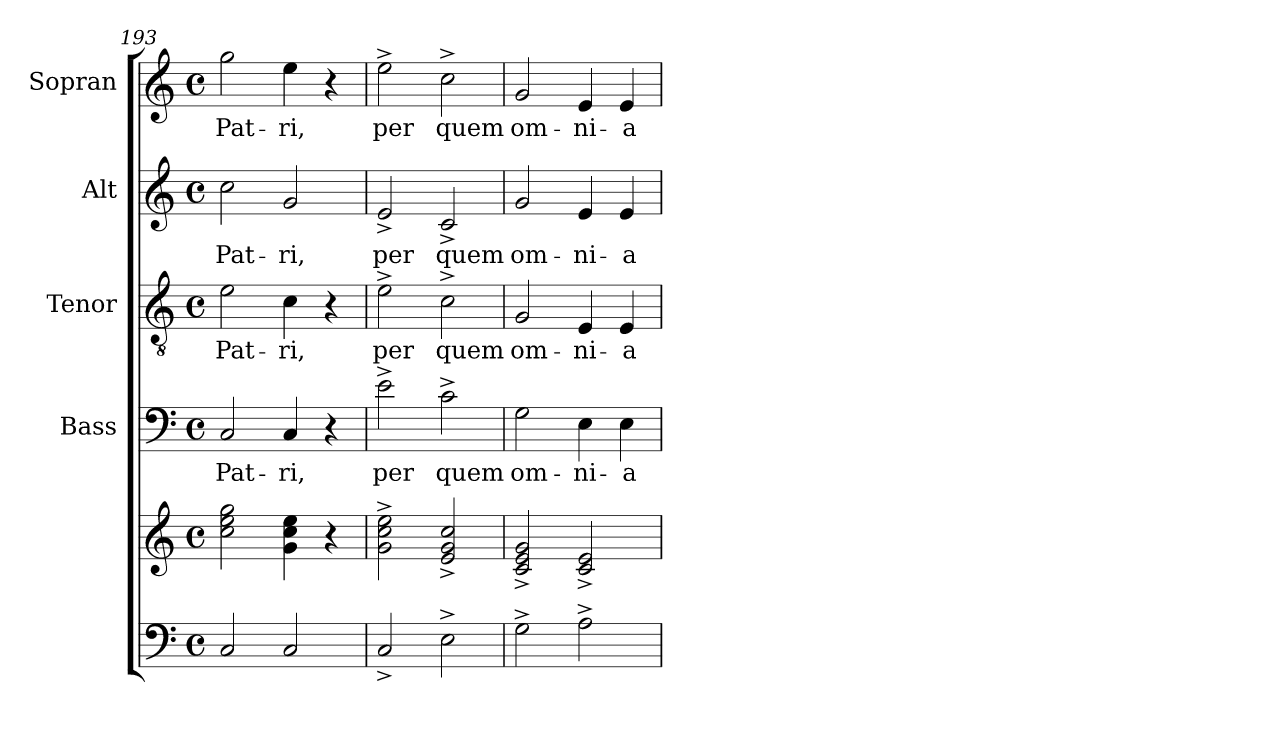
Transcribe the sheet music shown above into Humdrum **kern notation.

**kern	**kern	**kern	**text	**kern	**text	**kern	**text	**kern	**text
*part5	*part5	*part4	*part4	*part3	*part3	*part2	*part2	*part1	*part1
*staff6	*staff5	*staff4	*staff4	*staff3	*staff3	*staff2	*staff2	*staff1	*staff1
*	*	*I"Bass	*	*I"Tenor	*	*I"Alt	*	*I"Sopran	*
*	*	*I'B.	*	*I'T.	*	*I'A.	*	*I'S.	*
*clefF4	*clefG2	*clefF4	*	*clefGv2	*	*clefG2	*	*clefG2	*
*k[]	*k[]	*k[]	*	*k[]	*	*k[]	*	*k[]	*
*C:	*C:	*C:	*	*C:	*	*C:	*	*C:	*
*M4/4	*M4/4	*M4/4	*	*M4/4	*	*M4/4	*	*M4/4	*
*met(c)	*met(c)	*met(c)	*	*met(c)	*	*met(c)	*	*met(c)	*
=193	=193	=193	=193	=193	=193	=193	=193	=193	=193
!	!	!	!LO:LY:b	!	!LO:LY:b	!	!LO:LY:b	!	!LO:LY:b
2C/	2cc\ 2ee\ 2gg\	2C/	Pat-	2e\	Pat-	2cc\	Pat-	2gg\	Pat-
!	!	!	!LO:LY:b	!	!LO:LY:b	!	!LO:LY:b	!	!LO:LY:b
2C/	4g\ 4cc\ 4ee\	4C/	-ri,	4c\	-ri,	2g/	-ri,	4ee\	-ri,
.	4r	4r	.	4r	.	.	.	4r	.
!!LO:LB:g=z
=194	=194	=194	=194	=194	=194	=194	=194	=194	=194
!	!	!	!LO:LY:b	!	!LO:LY:b	!	!LO:LY:b	!	!LO:LY:b
2C^</	2g\^> 2cc\^> 2ee\^>	2e^>\	per	2e^>\	per	2e^>/	per	2ee^>\	per
!	!	!	!LO:LY:b	!	!LO:LY:b	!	!LO:LY:b	!	!LO:LY:b
2E^>\	2e/^< 2g/^< 2cc/^<	2c^>\	quem	2c^>\	quem	2c^>/	quem	2cc^>\	quem
=195	=195	=195	=195	=195	=195	=195	=195	=195	=195
!	!	!	!LO:LY:b	!	!LO:LY:b	!	!LO:LY:b	!	!LO:LY:b
2G^>\	2c/^< 2e/^< 2g/^<	2G\	om-	2G/	om-	2g/	om-	2g/	om-
!	!	!	!LO:LY:b	!	!LO:LY:b	!	!LO:LY:b	!	!LO:LY:b
2A^>\	2c/^< 2e/^<	4E\	-ni-	4E/	-ni-	4e/	-ni-	4e/	-ni-
!	!	!	!LO:LY:b	!	!LO:LY:b	!	!LO:LY:b	!	!LO:LY:b
.	.	4E\	-a	4E/	-a	4e/	-a	4e/	-a
=	=	=	=	=	=	=	=	=	=
*-	*-	*-	*-	*-	*-	*-	*-	*-	*-
